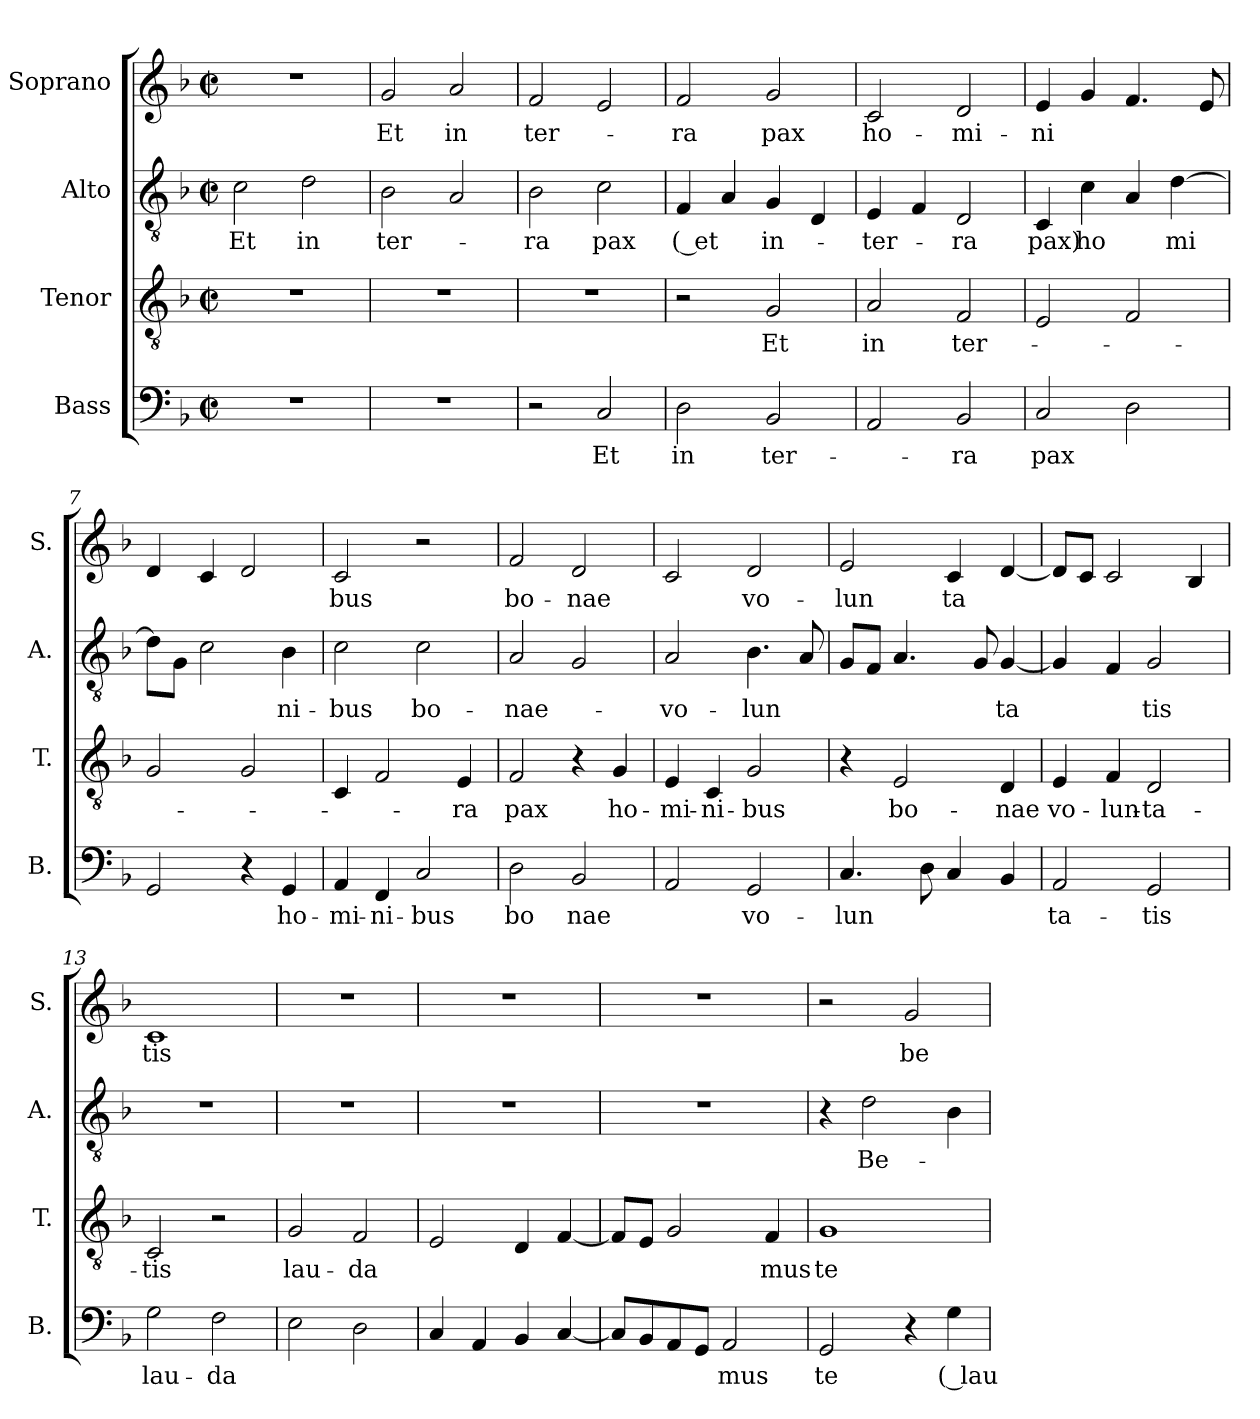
**kern	**text	**kern	**text	**kern	**text	**kern	**text
*part4	*part4	*part3	*part3	*part2	*part2	*part1	*part1
*staff4	*staff4	*staff3	*staff3	*staff2	*staff2	*staff1	*staff1
*I"Bass	*	*I"Tenor	*	*I"Alto	*	*I"Soprano	*
*I'B.	*	*I'T.	*	*I'A.	*	*I'S.	*
*clefF4	*	*clefGv2	*	*clefGv2	*	*clefG2	*
*k[b-]	*	*k[b-]	*	*k[b-]	*	*k[b-]	*
*M2/2	*	*M2/2	*	*M2/2	*	*M2/2	*
*met(c|)	*	*met(c|)	*	*met(c|)	*	*met(c|)	*
=1	=1	=1	=1	=1	=1	=1	=1
!	!	!	!	!	!LO:LY:b	!	!
1r	.	1r	.	2c\	Et	1r	.
!	!	!	!	!	!LO:LY:b	!	!
.	.	.	.	2d\	in	.	.
=2	=2	=2	=2	=2	=2	=2	=2
!	!	!	!	!	!LO:LY:b	!	!LO:LY:b
1r	.	1r	.	2B-\	ter-	2g/	Et
!	!	!	!	!	!	!	!LO:LY:b
.	.	.	.	2A/	.	2a/	in
=3	=3	=3	=3	=3	=3	=3	=3
!	!	!	!	!	!LO:LY:b	!	!LO:LY:b
2r	.	1r	.	2B-\	-ra	2f/	ter-
!	!LO:LY:b	!	!	!	!LO:LY:b	!	!
2C/	Et	.	.	2c\	pax	2e/	.
=4	=4	=4	=4	=4	=4	=4	=4
!	!LO:LY:b	!	!	!	!LO:LY:b	!	!LO:LY:b
2D\	in	2r	.	4F/	( et	2f/	-ra
.	.	.	.	4A/	.	.	.
!	!LO:LY:b	!	!LO:LY:b	!	!LO:LY:b	!	!LO:LY:b
2BB-/	ter-	2G/	Et	4G/	-in-	2g/	pax
.	.	.	.	4D/	.	.	.
=5	=5	=5	=5	=5	=5	=5	=5
!	!	!	!LO:LY:b	!	!LO:LY:b	!	!LO:LY:b
2AA/	.	2A/	in	4E/	-ter-	2c/	ho-
.	.	.	.	4F/	.	.	.
!	!LO:LY:b	!	!LO:LY:b	!	!LO:LY:b	!	!LO:LY:b
2BB-/	-ra	2F/	ter-	2D/	-ra	2d/	-mi-
=6	=6	=6	=6	=6	=6	=6	=6
!	!LO:LY:b	!	!	!	!LO:LY:b	!	!LO:LY:b
2C/	-pax	2E/	.	4C/	pax)	4e/	-ni
!	!	!	!	!	!LO:LY:b	!	!
.	.	.	.	4c\	-ho	4g/	.
2D\	.	2F/	.	4A/	.	4.f/	.
!	!	!	!	!	!LO:LY:b	!	!
.	.	.	.	[4d\	mi	.	.
.	.	.	.	.	.	8e/	.
=7	=7	=7	=7	=7	=7	=7	=7
2GG/	.	2G/	.	8d\L]	.	4d/	.
.	.	.	.	8G\J	.	.	.
.	.	.	.	2c\	.	4c/	.
4r	.	2G/	.	.	.	2d/	.
!	!LO:LY:b	!	!	!	!LO:LY:b	!	!
4GG/	ho-	.	.	4B-\	ni-	.	.
=8	=8	=8	=8	=8	=8	=8	=8
!	!LO:LY:b	!	!	!	!LO:LY:b	!	!LO:LY:b
4AA/	-mi-	4C/	.	2c\	-bus	2c/	bus
!	!LO:LY:b	!	!	!	!	!	!
4FF/	-ni-	2F/	.	.	.	.	.
!	!LO:LY:b	!	!	!	!LO:LY:b	!	!
2C/	-bus	.	.	2c\	bo-	2r	.
!	!	!	!LO:LY:b	!	!	!	!
.	.	4E/	ra	.	.	.	.
=9	=9	=9	=9	=9	=9	=9	=9
!	!LO:LY:b	!	!LO:LY:b	!	!LO:LY:b	!	!LO:LY:b
2D\	-bo	2F/	pax	2A/	-nae-	2f/	bo-
!	!LO:LY:b	!	!	!	!	!	!LO:LY:b
2BB-/	-nae	4r	.	2G/	.	2d/	-nae
!	!	!	!LO:LY:b	!	!	!	!
.	.	4G/	ho-	.	.	.	.
=10	=10	=10	=10	=10	=10	=10	=10
!	!	!	!LO:LY:b	!	!LO:LY:b	!	!
2AA/	.	4E/	-mi-	2A/	-vo-	2c/	.
!	!	!	!LO:LY:b	!	!	!	!
.	.	4C/	-ni-	.	.	.	.
!	!LO:LY:b	!	!LO:LY:b	!	!LO:LY:b	!	!LO:LY:b
2GG/	vo-	2G/	-bus	4.B-\	-lun	2d/	vo-
.	.	.	.	8A/	.	.	.
=11	=11	=11	=11	=11	=11	=11	=11
!	!LO:LY:b	!	!	!	!	!	!LO:LY:b
4.C/	-lun	4r	.	8G/L	.	2e/	-lun
.	.	.	.	8F/J	.	.	.
!	!	!	!LO:LY:b	!	!	!	!
.	.	2E/	bo-	4.A/	.	.	.
8D\	.	.	.	.	.	.	.
!	!	!	!	!	!	!	!LO:LY:b
4C/	.	.	.	.	.	4c/	ta
.	.	.	.	8G/	.	.	.
!	!	!	!LO:LY:b	!	!LO:LY:b	!	!
4BB-/	.	4D/	-nae	[4G/	ta	[4d/	.
=12	=12	=12	=12	=12	=12	=12	=12
!	!LO:LY:b	!	!LO:LY:b	!	!	!	!
2AA/	ta-	4E/	-vo-	4G/]	.	8d/L]	.
.	.	.	.	.	.	8c/J	.
!	!	!	!LO:LY:b	!	!	!	!
.	.	4F/	-lun-	4F/	.	2c/	.
!	!LO:LY:b	!	!LO:LY:b	!	!LO:LY:b	!	!
2GG/	-tis	2D/	-ta-	2G/	tis	.	.
.	.	.	.	.	.	4B-/	.
=13	=13	=13	=13	=13	=13	=13	=13
!	!LO:LY:b	!	!LO:LY:b	!	!	!	!LO:LY:b
2G\	lau-	2C/	-tis	1r	.	1c	tis
!	!LO:LY:b	!	!	!	!	!	!
2F\	-da	2r	.	.	.	.	.
=14	=14	=14	=14	=14	=14	=14	=14
!	!	!	!LO:LY:b	!	!	!	!
2E\	.	2G/	lau-	1r	.	1r	.
!	!	!	!LO:LY:b	!	!	!	!
2D\	.	2F/	-da	.	.	.	.
=15	=15	=15	=15	=15	=15	=15	=15
4C/	.	2E/	.	1r	.	1r	.
4AA/	.	.	.	.	.	.	.
4BB-/	.	4D/	.	.	.	.	.
[4C/	.	[4F/	.	.	.	.	.
=16	=16	=16	=16	=16	=16	=16	=16
8C/L]	.	8F/L]	.	1r	.	1r	.
8BB-/	.	8E/J	.	.	.	.	.
8AA/	.	2G/	.	.	.	.	.
8GG/J	.	.	.	.	.	.	.
!	!LO:LY:b	!	!	!	!	!	!
2AA/	mus	.	.	.	.	.	.
!	!	!	!LO:LY:b	!	!	!	!
.	.	4F/	mus	.	.	.	.
=17	=17	=17	=17	=17	=17	=17	=17
!	!LO:LY:b	!	!LO:LY:b	!	!	!	!
2GG/	te	1G	te	4r	.	2r	.
!	!	!	!	!	!LO:LY:b	!	!
.	.	.	.	2d\	Be-	.	.
!	!	!	!	!	!	!	!LO:LY:b
4r	.	.	.	.	.	2g/	be-
!	!LO:LY:b	!	!	!	!	!	!
4G\	( lau	.	.	4B-\	.	.	.
=	=	=	=	=	=	=	=
*-	*-	*-	*-	*-	*-	*-	*-
